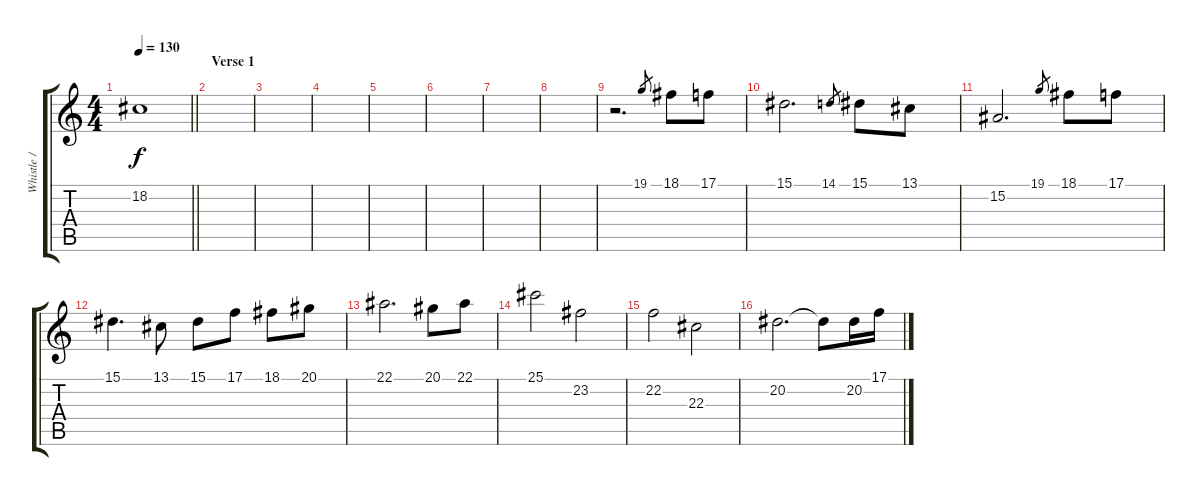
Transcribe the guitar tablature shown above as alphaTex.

\track ("Whistle / Gurdy" "Whistle / ") {instrument panflute}
\staff {score tabs}
\tuning (C4 G3 Eb3 Bb2 F2 C2) {hide}
\ts (4 4)
\tempo 130
\clef g2
\barLineRight lightlight
\ks c
18.2.1{dy f} |
\section ("" "Verse 1")
|
|
|
|
|
|
|
r.2{d} 19.1.8{gr} 18.1.8 17.1.8 |
15.1.2{d} 14.1.8{gr} 15.1.8 13.1.8 |
15.2.2{d} 19.1.8{gr} 18.1.8 17.1.8 |
15.1.4{d} 13.1.8 15.1.8 17.1.8 18.1.8 20.1.8 |
22.1.2{d} 20.1.8 22.1.8 |
25.1.2 23.2.2 |
22.2.2 22.3.2 |
20.2.2{d} 20.2{t}.8 20.2.16 17.1.16
